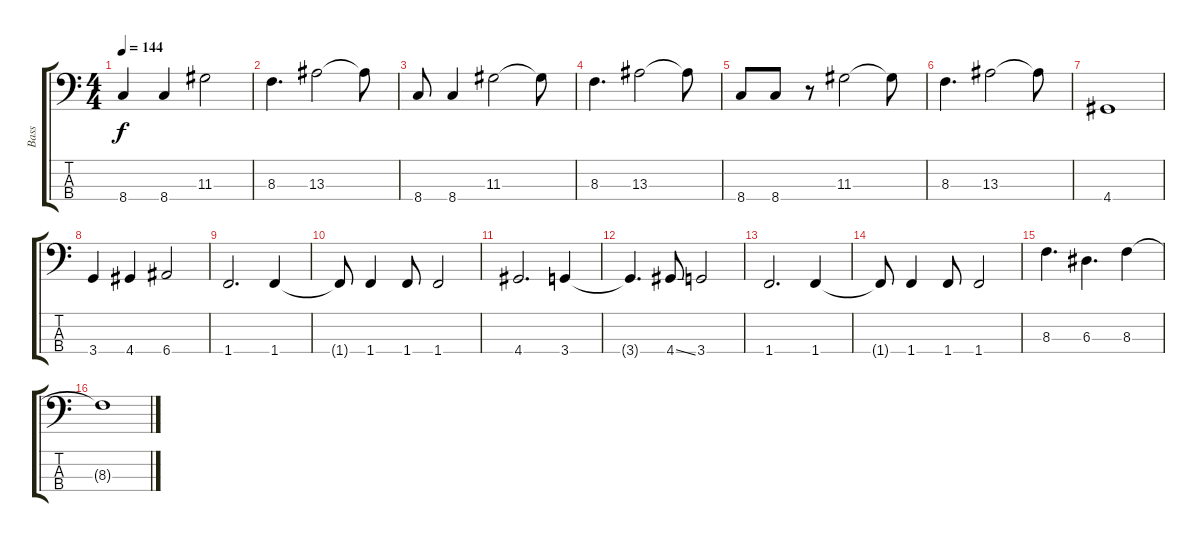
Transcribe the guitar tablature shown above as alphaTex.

\track ("Bass" "Bass") {instrument electricbassfinger}
\staff {score tabs}
\tuning (G2 D2 A1 E1) {hide}
\ts (4 4)
\tempo 144
\clef f4
\ks c
8.4.4{dy f} 8.4.4 11.3.2 |
8.3.4{d} 13.3.2 13.3{t}.8 |
8.4.8 8.4.4 11.3.2 11.3{t}.8 |
8.3.4{d} 13.3.2 13.3{t}.8 |
8.4.8 8.4.8 r.8 11.3.2 11.3{t}.8 |
8.3.4{d} 13.3.2 13.3{t}.8 |
4.4.1 |
3.4.4 4.4.4 6.4.2 |
1.4.2{d} 1.4.4 |
1.4{t}.8 1.4.4 1.4.8 1.4.2 |
4.4.2{d} 3.4.4 |
3.4{t}.4{d} 4.4{ss}.8 3.4.2 |
1.4.2{d} 1.4.4 |
1.4{t}.8 1.4.4 1.4.8 1.4.2 |
8.3.4{d} 6.3.4{d} 8.3.4 |
8.3{t}.1
